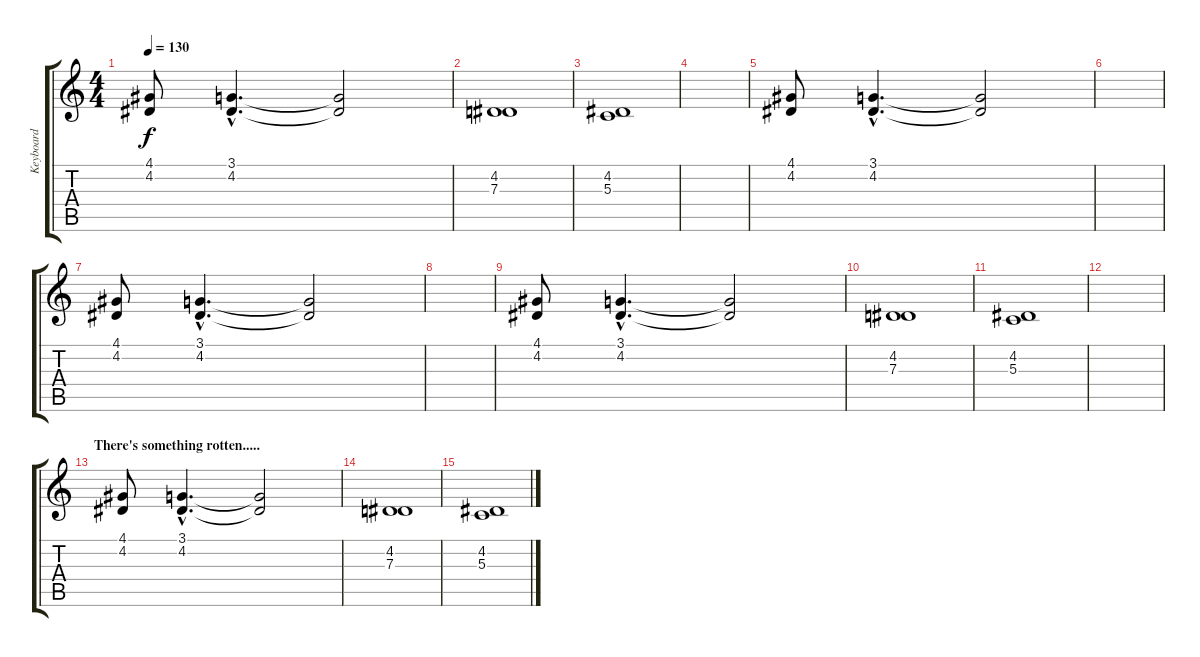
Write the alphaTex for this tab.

\track ("Keyboard" "Keyboard") {instrument honkytonkpiano}
\staff {score tabs}
\tuning (E4 B3 G3 D3 A2 E2) {hide}
\ts (4 4)
\tempo 130
\clef g2
\ks c
(4.1 4.2).8{dy f} (3.1{hac} 4.2{hac}).4{d} (3.1{t} 4.2{t}).2 |
(4.2 7.3).1 |
(4.2 5.3).1 |
|
(4.1 4.2).8 (3.1{hac} 4.2{hac}).4{d} (3.1{t} 4.2{t}).2 |
|
(4.1 4.2).8 (3.1{hac} 4.2{hac}).4{d} (3.1{t} 4.2{t}).2 |
|
(4.1 4.2).8 (3.1{hac} 4.2{hac}).4{d} (3.1{t} 4.2{t}).2 |
(4.2 7.3).1 |
(4.2 5.3).1 |
|
\section ("" "There's something rotten.....")
(4.1 4.2).8 (3.1{hac} 4.2{hac}).4{d} (3.1{t} 4.2{t}).2 |
(4.2 7.3).1 |
(4.2 5.3).1
